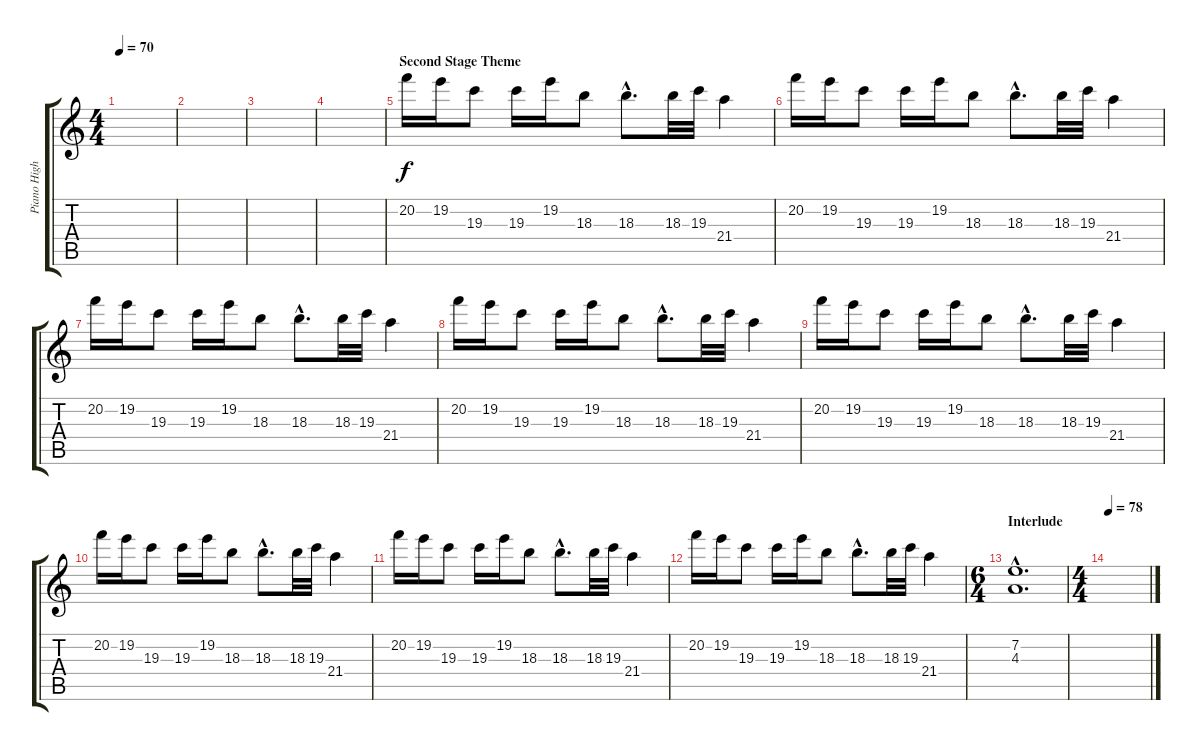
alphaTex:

\track ("Piano High" "Piano High") {instrument electricguitarjazz}
\staff {score tabs}
\tuning (D4 A3 F3 C3 G2 D2) {hide}
\ts (4 4)
\tempo 70
\clef g2
\ks c
|
|
|
|
\section ("" "Second Stage Theme")
20.2.16 19.2.16 19.3.8 19.3.16 19.2.16 18.3.8 18.3{hac}.8{d} 18.3.32 19.3.32 21.4.4 |
20.2.16 19.2.16 19.3.8 19.3.16 19.2.16 18.3.8 18.3{hac}.8{d} 18.3.32 19.3.32 21.4.4 |
20.2.16 19.2.16 19.3.8 19.3.16 19.2.16 18.3.8 18.3{hac}.8{d} 18.3.32 19.3.32 21.4.4 |
20.2.16 19.2.16 19.3.8 19.3.16 19.2.16 18.3.8 18.3{hac}.8{d} 18.3.32 19.3.32 21.4.4 |
20.2.16 19.2.16 19.3.8 19.3.16 19.2.16 18.3.8 18.3{hac}.8{d} 18.3.32 19.3.32 21.4.4 |
20.2.16 19.2.16 19.3.8 19.3.16 19.2.16 18.3.8 18.3{hac}.8{d} 18.3.32 19.3.32 21.4.4 |
20.2.16 19.2.16 19.3.8 19.3.16 19.2.16 18.3.8 18.3{hac}.8{d} 18.3.32 19.3.32 21.4.4 |
20.2.16 19.2.16 19.3.8 19.3.16 19.2.16 18.3.8 18.3{hac}.8{d} 18.3.32 19.3.32 21.4.4 |
\ts (6 4)
\section ("" "Interlude")
(7.2{hac} 4.3{hac}).1{d} |
\ts (4 4)
\tempo 78
